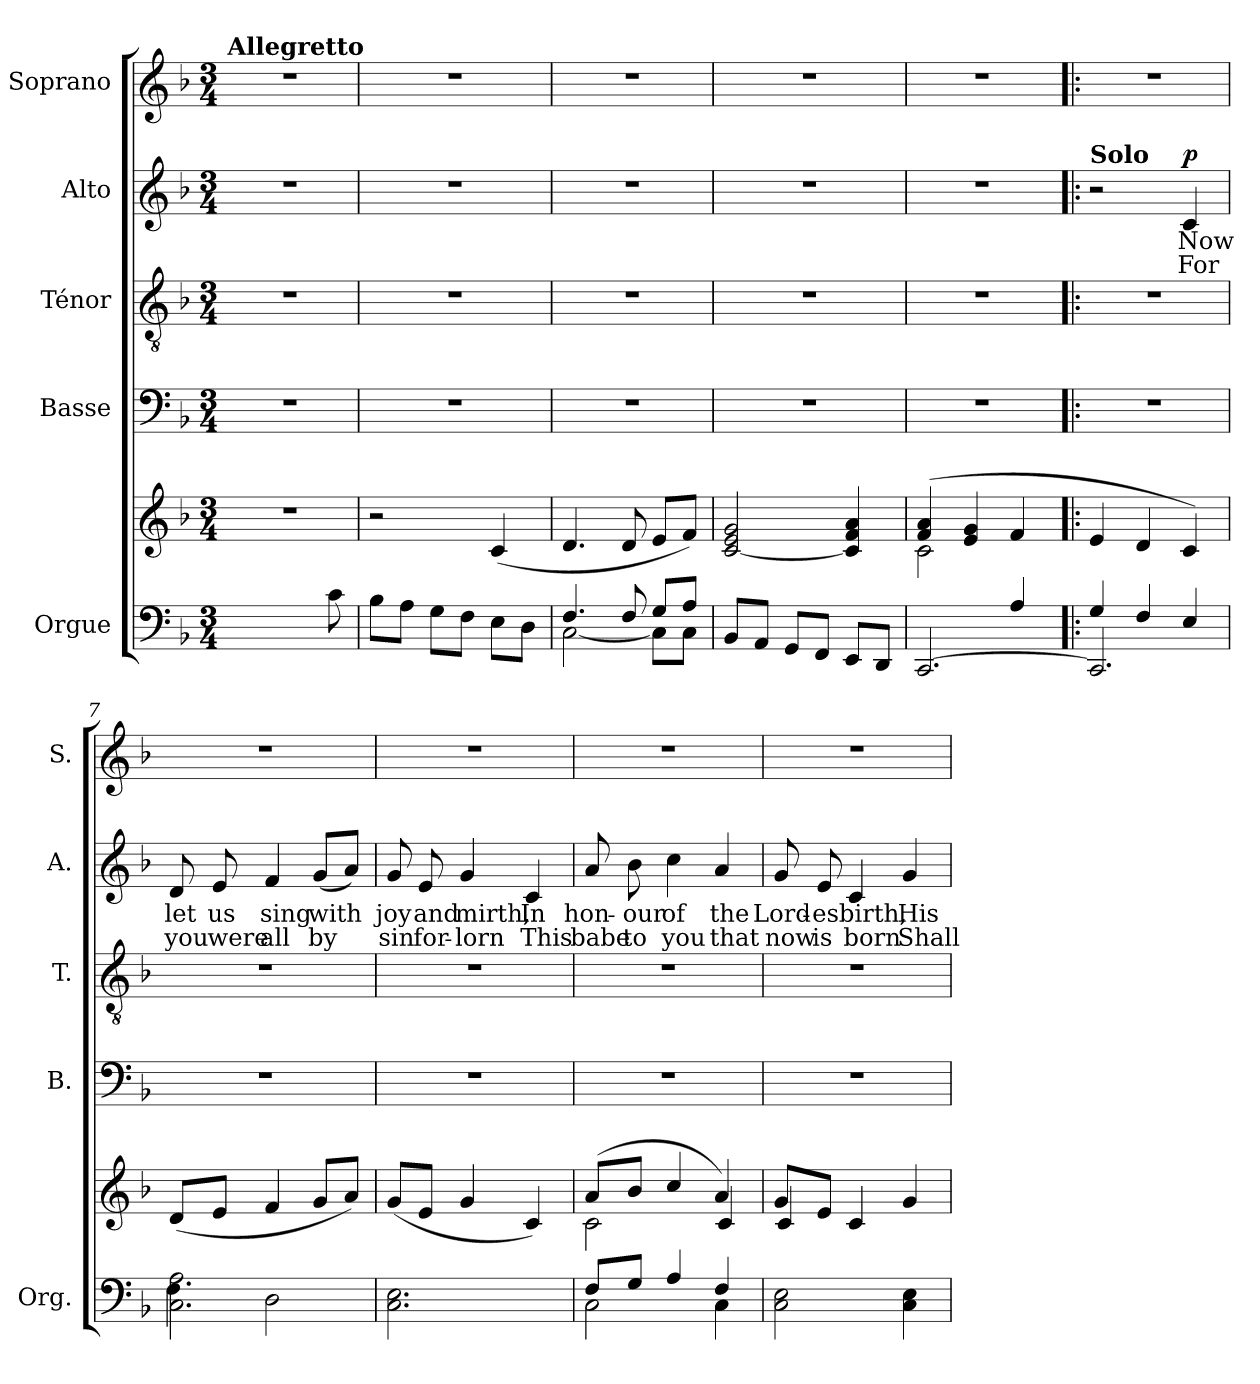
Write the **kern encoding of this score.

**kern	**kern	**kern	**kern	**kern	**text	**text	**dynam	**kern
*part5	*part5	*part4	*part3	*part2	*part2	*part2	*part2	*part1
*staff6	*staff5	*staff4	*staff3	*staff2	*staff2	*staff2	*staff2	*staff1
*I"Orgue	*	*I"Basse	*I"Ténor	*I"Alto	*	*	*	*I"Soprano
*I'Org.	*	*I'B.	*I'T.	*I'A.	*	*	*	*I'S.
*clefF4	*clefG2	*clefF4	*clefGv2	*clefG2	*	*	*	*clefG2
*k[b-]	*k[b-]	*k[b-]	*k[b-]	*k[b-]	*	*	*	*k[b-]
*M3/4	*M3/4	*M3/4	*M3/4	*M3/4	*	*	*	*M3/4
*MM92	*MM92	*MM92	*MM92	*MM92	*	*	*	*MM92
=1	=1	=1	=1	=1	=1	=1	=1	=1
!	!	!	!	!	!	!	!	!LO:TX:a:B:t=Allegretto
2ryy	2.r	2.r	2.r	2.r	.	.	.	2.r
8ryy	.	.	.	.	.	.	.	.
8c\	.	.	.	.	.	.	.	.
=2	=2	=2	=2	=2	=2	=2	=2	=2
8B-\L	2r	2.r	2.r	2.r	.	.	.	2.r
8A\J	.	.	.	.	.	.	.	.
8G\L	.	.	.	.	.	.	.	.
8F\J	.	.	.	.	.	.	.	.
8E\L	(4c/	.	.	.	.	.	.	.
8D\J	.	.	.	.	.	.	.	.
=3	=3	=3	=3	=3	=3	=3	=3	=3
*^	*	*	*	*	*	*	*	*
4.F/	[2C\	4.d/	2.r	2.r	2.r	.	.	.	2.r
8F/	.	8d/	.	.	.	.	.	.	.
8G/L	8C\L]	8e/L	.	.	.	.	.	.	.
8A/J	8C\J	8f/J)	.	.	.	.	.	.	.
*v	*v	*	*	*	*	*	*	*	*
=4	=4	=4	=4	=4	=4	=4	=4	=4
8BB-/L	[2c/ 2e/ 2g/	2.r	2.r	2.r	.	.	.	2.r
8AA/J	.	.	.	.	.	.	.	.
8GG/L	.	.	.	.	.	.	.	.
8FF/J	.	.	.	.	.	.	.	.
8EE/L	4c/] 4f/ 4a/	.	.	.	.	.	.	.
8DD/J	.	.	.	.	.	.	.	.
=5	=5	=5	=5	=5	=5	=5	=5	=5
*^	*^	*	*	*	*	*	*	*
[2.CC/	2ryy	(4f/ 4a/	2c\	2.r	2.r	2.r	.	.	.	2.r
.	.	4e/ 4g/	.	.	.	.	.	.	.	.
.	4A/	4f/	4ryy	.	.	.	.	.	.	.
!!LO:LB:g=z
=6!|:	=6!|:	=6!|:	=6!|:	=6!|:	=6!|:	=6!|:	=6!|:	=6!|:	=6!|:	=6!|:
!	!	!	!	!	!	!LO:TX:a:B:t=Solo	!	!	!	!
*	*	*v	*v	*	*	*	*	*	*	*
2.CC/]	4G/	4e/	2.r	2.r	2r	.	.	.	2.r
.	4F/	4d/	.	.	.	.	.	.	.
!	!	!	!	!	!	!LO:LY:b	!LO:LY:b	!LO:DY:a	!
.	4E/	4c/)	.	.	4c/	Now	For	p	.
=7	=7	=7	=7	=7	=7	=7	=7	=7	=7
!	!	!	!	!	!	!LO:LY:b	!LO:LY:b	!	!
2.C\ 2.A\	4F\	(8d/L	2.r	2.r	8d/	let	you	.	2.r
!	!	!	!	!	!	!LO:LY:b	!LO:LY:b	!	!
.	.	8e/J	.	.	8e/	us	were	.	.
!	!	!	!	!	!	!LO:LY:b	!LO:LY:b	!	!
.	2D\	4f/	.	.	4f/	sing	all	.	.
!	!	!	!	!	!	!LO:LY:b	!LO:LY:b	!	!
.	.	8g/L	.	.	(8g/L	with	by	.	.
.	.	8a/J)	.	.	8a/J)	.	.	.	.
*v	*v	*	*	*	*	*	*	*	*
=8	=8	=8	=8	=8	=8	=8	=8	=8
!	!	!	!	!	!LO:LY:b	!LO:LY:b	!	!
2.C\ 2.E\	(8g/L	2.r	2.r	8g/	joy	sin	.	2.r
!	!	!	!	!	!LO:LY:b	!LO:LY:b	!	!
.	8e/J	.	.	8e/	and	for-	.	.
!	!	!	!	!	!LO:LY:b	!LO:LY:b	!	!
.	4g/	.	.	4g/	mirth,	-lorn	.	.
!	!	!	!	!	!LO:LY:b	!LO:LY:b	!	!
.	4c/)	.	.	4c/	In	This	.	.
=9	=9	=9	=9	=9	=9	=9	=9	=9
*^	*^	*	*	*	*	*	*	*
!	!	!	!	!	!	!	!LO:LY:b	!LO:LY:b	!	!
8F/L	2C\	(8a/L	2c\	2.r	2.r	8a/	hon-	babe	.	2.r
!	!	!	!	!	!	!	!LO:LY:b	!LO:LY:b	!	!
8G/J	.	8b-/J	.	.	.	8b-\	-our	to	.	.
!	!	!	!	!	!	!	!LO:LY:b	!LO:LY:b	!	!
4A/	.	4cc/	.	.	.	4cc\	of	you	.	.
!	!	!	!	!	!	!	!LO:LY:b	!LO:LY:b	!	!
4F/	4C\	4a/)	4c/	.	.	4a/	the	that	.	.
!!LO:LB:g=z
=10	=10	=10	=10	=10	=10	=10	=10	=10	=10	=10
!	!	!	!	!	!	!	!LO:LY:b	!LO:LY:b	!	!
*v	*v	*	*	*	*	*	*	*	*	*
2C\ 2E\	8g/L	4c/	2.r	2.r	8g/	Lord-	now	.	2.r
!	!	!	!	!	!	!LO:LY:b	!LO:LY:b	!	!
.	8e/J	.	.	.	8e/	-es	is	.	.
!	!	!	!	!	!	!LO:LY:b	!LO:LY:b	!	!
.	4c/	2ryy	.	.	4c/	birth,	born	.	.
!	!	!	!	!	!	!LO:LY:b	!LO:LY:b	!	!
4C\ 4E\	4g/	.	.	.	4g/	His	Shall	.	.
*	*v	*v	*	*	*	*	*	*	*
=	=	=	=	=	=	=	=	=
*-	*-	*-	*-	*-	*-	*-	*-	*-
